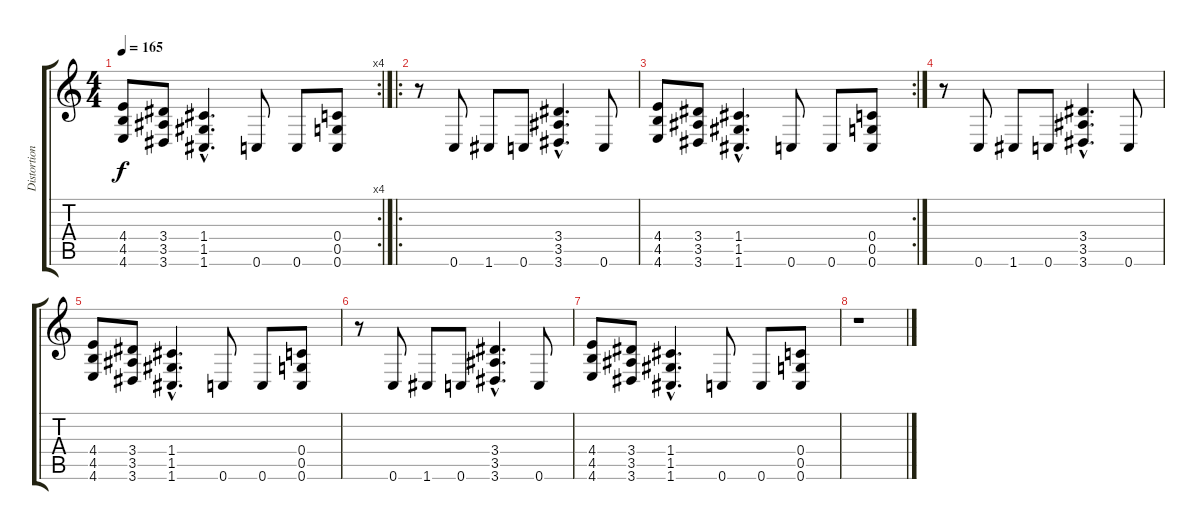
\track ("Distortion II" "Distortion") {instrument distortionguitar}
\staff {score tabs}
\tuning (D4 A3 F3 C3 G2 C2) {hide}
\rc 4
\ts (4 4)
\tempo 165
\clef g2
\ks c
(4.4 4.5 4.6).8{dy f} (3.4 3.5 3.6).8 (1.4{hac} 1.5{hac} 1.6{hac}).4{d} 0.6.8 0.6.8 (0.4 0.5 0.6).8 |
\ro
r.8 0.6.8 1.6.8 0.6.8 (3.4{hac} 3.5{hac} 3.6{hac}).4{d} 0.6.8 |
\rc 2
(4.4 4.5 4.6).8 (3.4 3.5 3.6).8 (1.4{hac} 1.5{hac} 1.6{hac}).4{d} 0.6.8 0.6.8 (0.4 0.5 0.6).8 |
r.8 0.6.8 1.6.8 0.6.8 (3.4{hac} 3.5{hac} 3.6{hac}).4{d} 0.6.8 |
(4.4 4.5 4.6).8 (3.4 3.5 3.6).8 (1.4{hac} 1.5{hac} 1.6{hac}).4{d} 0.6.8 0.6.8 (0.4 0.5 0.6).8 |
r.8 0.6.8 1.6.8 0.6.8 (3.4{hac} 3.5{hac} 3.6{hac}).4{d} 0.6.8 |
(4.4 4.5 4.6).8 (3.4 3.5 3.6).8 (1.4{hac} 1.5{hac} 1.6{hac}).4{d} 0.6.8 0.6.8 (0.4 0.5 0.6).8 |
r.1
